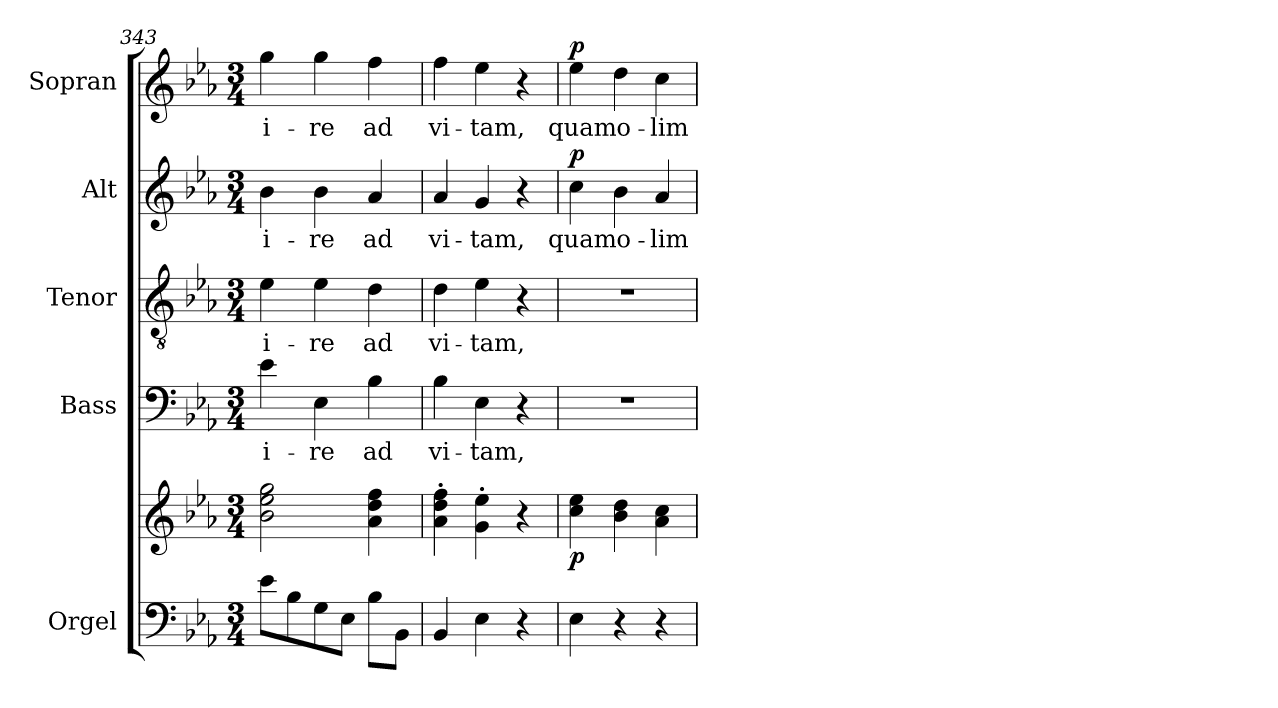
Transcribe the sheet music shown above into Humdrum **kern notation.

**kern	**kern	**dynam	**kern	**text	**kern	**text	**kern	**text	**dynam	**kern	**text	**dynam
*part5	*part5	*part5	*part4	*part4	*part3	*part3	*part2	*part2	*part2	*part1	*part1	*part1
*staff6	*staff5	*staff5/6	*staff4	*staff4	*staff3	*staff3	*staff2	*staff2	*staff2	*staff1	*staff1	*staff1
*I"Orgel	*	*	*I"Bass	*	*I"Tenor	*	*I"Alt	*	*	*I"Sopran	*	*
*I'Org.	*	*	*I'B.	*	*I'T.	*	*I'A.	*	*	*I'S.	*	*
*clefF4	*clefG2	*	*clefF4	*	*clefGv2	*	*clefG2	*	*	*clefG2	*	*
*k[b-e-a-]	*k[b-e-a-]	*	*k[b-e-a-]	*	*k[b-e-a-]	*	*k[b-e-a-]	*	*	*k[b-e-a-]	*	*
*E-:	*E-:	*	*E-:	*	*E-:	*	*E-:	*	*	*E-:	*	*
*M3/4	*M3/4	*	*M3/4	*	*M3/4	*	*M3/4	*	*	*M3/4	*	*
=343	=343	=343	=343	=343	=343	=343	=343	=343	=343	=343	=343	=343
!	!	!	!	!LO:LY:b	!	!LO:LY:b	!	!LO:LY:b	!	!	!LO:LY:b	!
8e-\L	2b-\ 2ee-\ 2gg\	.	4e-\	-i-	4e-\	-i-	4b-\	-i-	.	4gg\	-i-	.
8B-\	.	.	.	.	.	.	.	.	.	.	.	.
!	!	!	!	!LO:LY:b	!	!LO:LY:b	!	!LO:LY:b	!	!	!LO:LY:b	!
8G\	.	.	4E-\	-re	4e-\	-re	4b-\	-re	.	4gg\	-re	.
8E-\J	.	.	.	.	.	.	.	.	.	.	.	.
!	!	!	!	!LO:LY:b	!	!LO:LY:b	!	!LO:LY:b	!	!	!LO:LY:b	!
8B-\L	4a-\ 4dd\ 4ff\	.	4B-\	ad	4d\	ad	4a-/	ad	.	4ff\	ad	.
8BB-\J	.	.	.	.	.	.	.	.	.	.	.	.
=344	=344	=344	=344	=344	=344	=344	=344	=344	=344	=344	=344	=344
!	!	!	!	!LO:LY:b	!	!LO:LY:b	!	!LO:LY:b	!	!	!LO:LY:b	!
4BB-/	4a-\'> 4dd\'> 4ff\'>	.	4B-\	vi-	4d\	vi-	4a-/	vi-	.	4ff\	vi-	.
!	!	!	!	!LO:LY:b	!	!LO:LY:b	!	!LO:LY:b	!	!	!LO:LY:b	!
4E-\	4g\'> 4ee-\'>	.	4E-\	-tam,	4e-\	-tam,	4g/	-tam,	.	4ee-\	-tam,	.
4r	4r	.	4r	.	4r	.	4r	.	.	4r	.	.
=345	=345	=345	=345	=345	=345	=345	=345	=345	=345	=345	=345	=345
!	!	!LO:DY:b	!	!	!	!	!	!LO:LY:b	!LO:DY:a	!	!LO:LY:b	!LO:DY:a
4E-\	4cc\ 4ee-\	p	2.r	.	2.r	.	4cc\	quam	p	4ee-\	quam	p
!	!	!	!	!	!	!	!	!LO:LY:b	!	!	!LO:LY:b	!
4r	4b-\ 4dd\	.	.	.	.	.	4b-\	o-	.	4dd\	o-	.
!	!	!	!	!	!	!	!	!LO:LY:b	!	!	!LO:LY:b	!
4r	4a-\ 4cc\	.	.	.	.	.	4a-/	-lim	.	4cc\	-lim	.
=	=	=	=	=	=	=	=	=	=	=	=	=
*-	*-	*-	*-	*-	*-	*-	*-	*-	*-	*-	*-	*-
